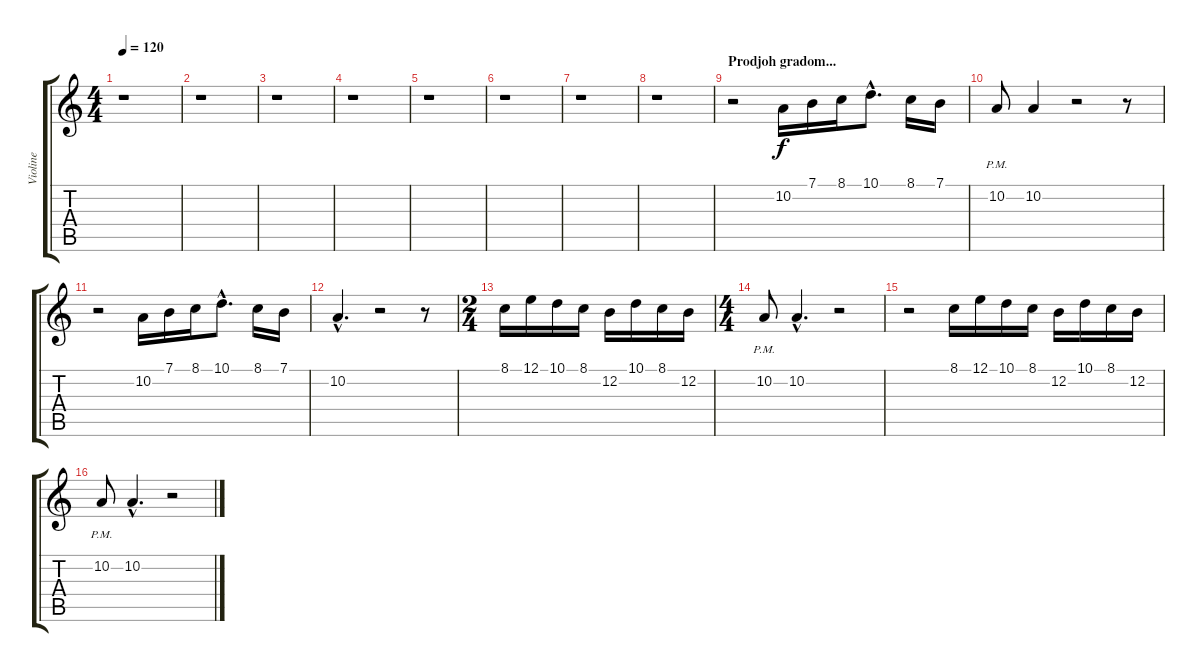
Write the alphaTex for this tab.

\track ("Violine" "Violine") {instrument violin}
\staff {score tabs}
\tuning (E4 B3 G3 D3 A2 E2) {hide}
\ts (4 4)
\tempo 120
\clef g2
\ks c
r.1{dy fff} |
r.1 |
r.1 |
r.1 |
r.1 |
r.1 |
r.1 |
r.1 |
\section ("" "Prodjoh gradom...")
r.2{volume 10} 10.2.16{dy f} 7.1.16 8.1.16 10.1{hac}.8{d} 8.1.16 7.1.16 |
10.2{pm}.8 10.2.4 r.2 r.8 |
r.2 10.2.16 7.1.16 8.1.16 10.1{hac}.8{d} 8.1.16 7.1.16 |
10.2{hac}.4{d} r.2 r.8 |
\ts (2 4)
8.1.16 12.1.16 10.1.16 8.1.16 12.2.16 10.1.16 8.1.16 12.2.16 |
\ts (4 4)
10.2{pm}.8 10.2{hac}.4{d} r.2 |
r.2 8.1.16 12.1.16 10.1.16 8.1.16 12.2.16 10.1.16 8.1.16 12.2.16 |
10.2{pm}.8 10.2{hac}.4{d} r.2
